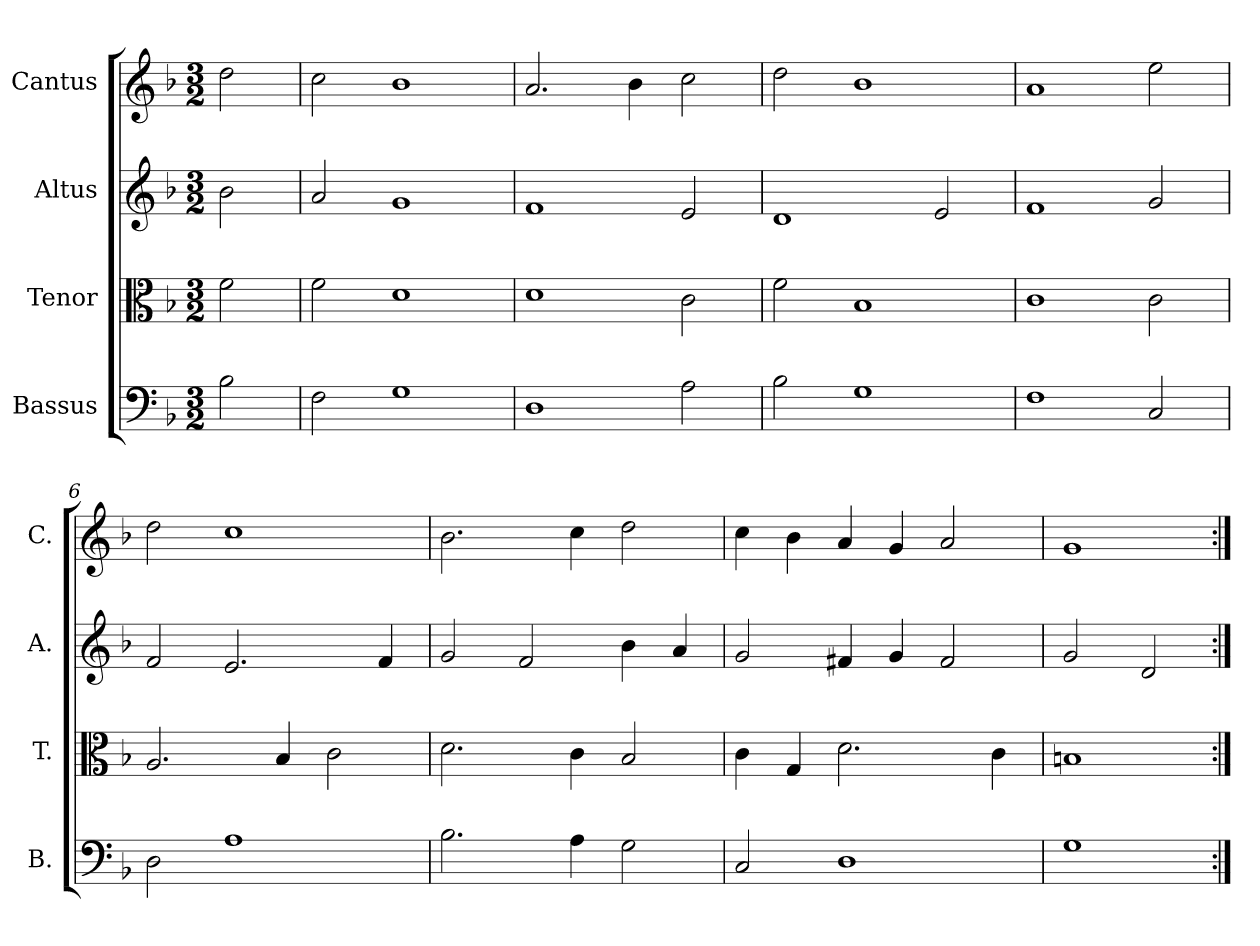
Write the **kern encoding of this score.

**kern	**kern	**kern	**kern
*part4	*part3	*part2	*part1
*staff4	*staff3	*staff2	*staff1
*I"Bassus	*I"Tenor	*I"Altus	*I"Cantus
*I'B.	*I'T.	*I'A.	*I'C.
*clefF4	*clefC3	*clefG2	*clefG2
*k[b-]	*k[b-]	*k[b-]	*k[b-]
*F:	*F:	*F:	*F:
*M3/2	*M3/2	*M3/2	*M3/2
=1	=1	=1	=1
2B-\	2f\	2b-\	2dd\
=2	=2	=2	=2
2F\	2f\	2a/	2cc\
1G	1d	1g	1b-
=3	=3	=3	=3
1D	1d	1f	2.a/
.	.	.	4b-\
2A\	2c\	2e/	2cc\
=4	=4	=4	=4
2B-\	2f\	1d	2dd\
1G	1B-	.	1b-
.	.	2e/	.
=5	=5	=5	=5
1F	1c	1f	1a
2C/	2c\	2g/	2ee\
=6	=6	=6	=6
2D\	2.A/	2f/	2dd\
1A	.	2.e/	1cc
.	4B-/	.	.
.	2c\	.	.
.	.	4f/	.
=7	=7	=7	=7
2.B-\	2.d\	2g/	2.b-\
.	.	2f/	.
4A\	4c\	.	4cc\
2G\	2B-/	4b-\	2dd\
.	.	4a/	.
=8	=8	=8	=8
2C/	4c\	2g/	4cc\
.	4G/	.	4b-\
1D	2.d\	4f#X/	4a/
.	.	4g/	4g/
.	.	2f#/	2a/
.	4c\	.	.
=9	=9	=9	=9
1G	1Bn	2g/	1g
.	.	2d/	.
=:|!	=:|!	=:|!	=:|!
*-	*-	*-	*-
